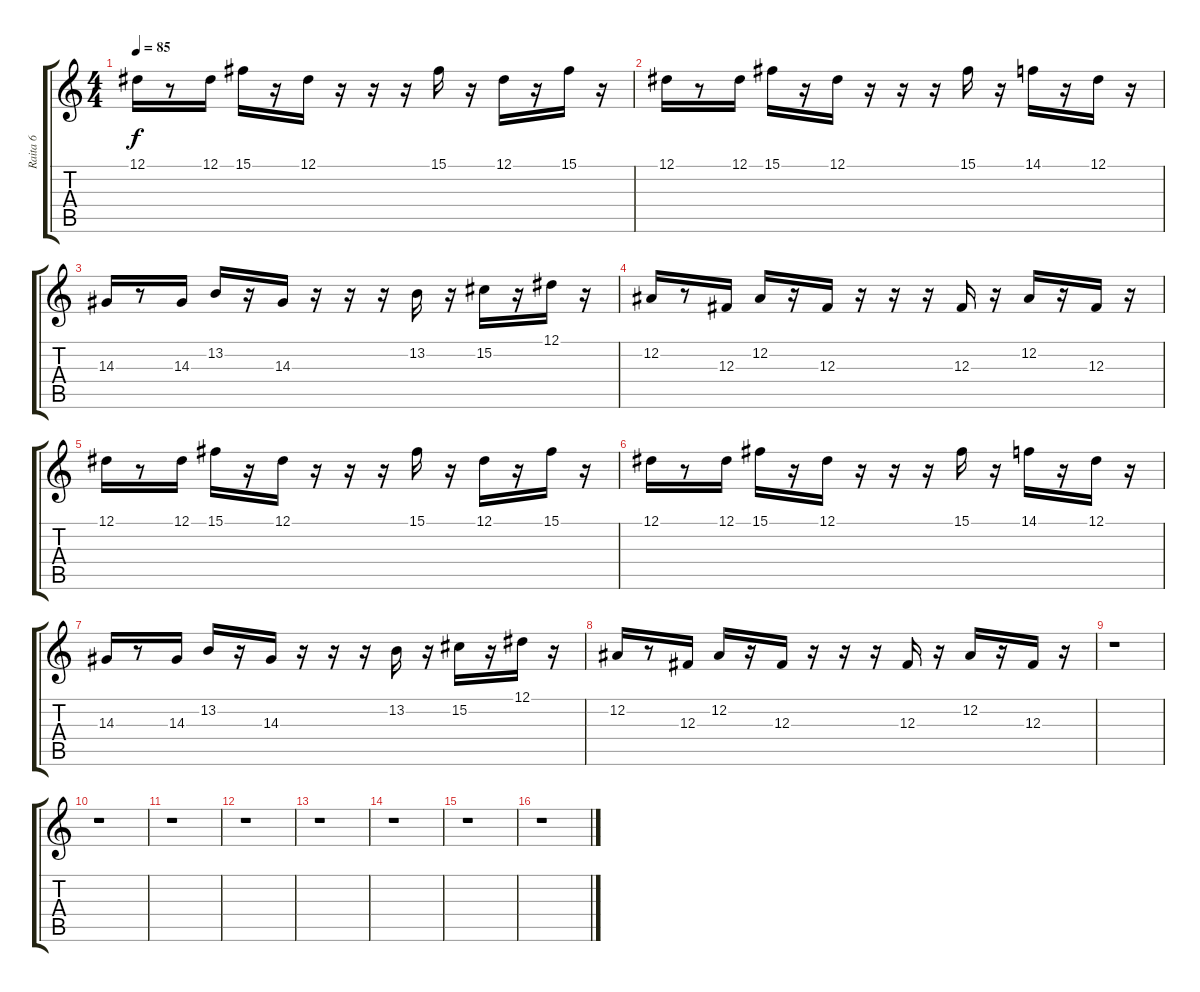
\track ("Raita 6" "Raita 6") {instrument piccolo}
\staff {score tabs}
\tuning (Eb4 Bb3 Gb3 Db3 Ab2 Eb2) {hide}
\ts (4 4)
\tempo 85
\clef g2
\ks c
12.1.16{dy f} r.8 12.1.16 15.1.16 r.16 12.1.16 r.16 r.16 r.16 15.1.16 r.16 12.1.16 r.16 15.1.16 r.16 |
12.1.16 r.8 12.1.16 15.1.16 r.16 12.1.16 r.16 r.16 r.16 15.1.16 r.16 14.1.16 r.16 12.1.16 r.16 |
14.3.16 r.8 14.3.16 13.2.16 r.16 14.3.16 r.16 r.16 r.16 13.2.16 r.16 15.2.16 r.16 12.1.16 r.16 |
12.2.16 r.8 12.3.16 12.2.16 r.16 12.3.16 r.16 r.16 r.16 12.3.16 r.16 12.2.16 r.16 12.3.16 r.16 |
12.1.16 r.8 12.1.16 15.1.16 r.16 12.1.16 r.16 r.16 r.16 15.1.16 r.16 12.1.16 r.16 15.1.16 r.16 |
12.1.16 r.8 12.1.16 15.1.16 r.16 12.1.16 r.16 r.16 r.16 15.1.16 r.16 14.1.16 r.16 12.1.16 r.16 |
14.3.16 r.8 14.3.16 13.2.16 r.16 14.3.16 r.16 r.16 r.16 13.2.16 r.16 15.2.16 r.16 12.1.16 r.16 |
12.2.16 r.8 12.3.16 12.2.16 r.16 12.3.16 r.16 r.16 r.16 12.3.16 r.16 12.2.16 r.16 12.3.16 r.16 |
r.1 |
r.1 |
r.1 |
r.1 |
r.1 |
r.1 |
r.1 |
r.1
